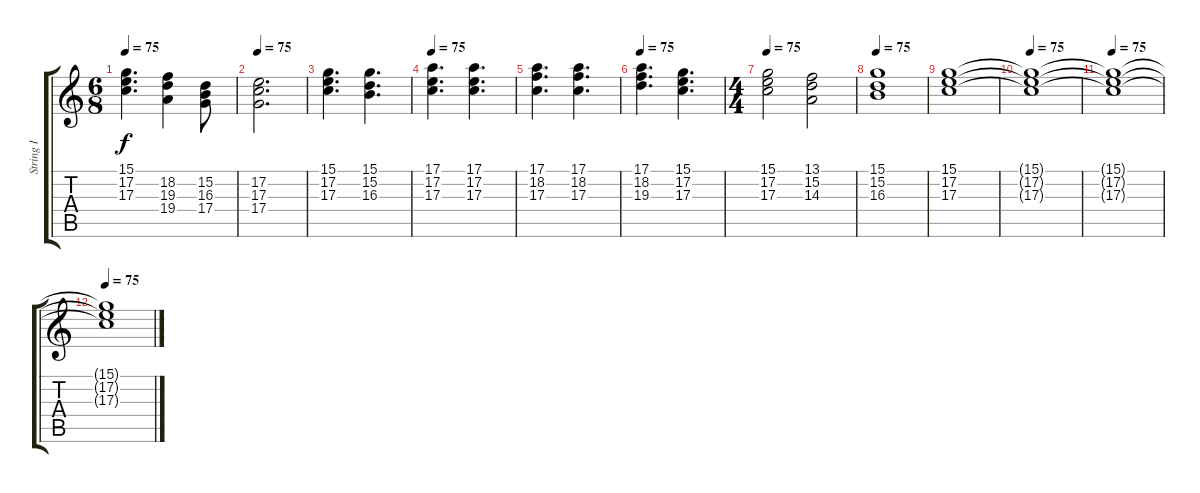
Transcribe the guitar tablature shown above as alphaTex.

\track ("String I" "String I") {instrument synthstrings1}
\staff {score tabs}
\tuning (E4 B3 G3 D3 A2 E2) {hide}
\ts (6 8)
\tempo 75
\clef g2
\ks c
(15.1 17.2 17.3).4{d dy f} (18.2 19.3 19.4).4 (15.2 16.3 17.4).8 |
\tempo 75
(17.2 17.3 17.4).2{d} |
(15.1 17.2 17.3).4{d} (15.1 15.2 16.3).4{d} |
\tempo 75
(17.1 17.2 17.3).4{d} (17.1 17.2 17.3).4{d} |
(17.1 18.2 17.3).4{d} (17.1 18.2 17.3).4{d} |
\tempo 75
(17.1 18.2 19.3).4{d} (15.1 17.2 17.3).4{d} |
\ts (4 4)
\tempo 75
(15.1 17.2 17.3).2{volume 11} (13.1 15.2 14.3).2 |
\tempo 75
(15.1 15.2 16.3).1 |
(15.1 17.2 17.3).1 |
\tempo 75
(15.1{t} 17.2{t} 17.3{t}).1 |
\tempo 75
(15.1{t} 17.2{t} 17.3{t}).1 |
\tempo 75
(15.1{t} 17.2{t} 17.3{t}).1
